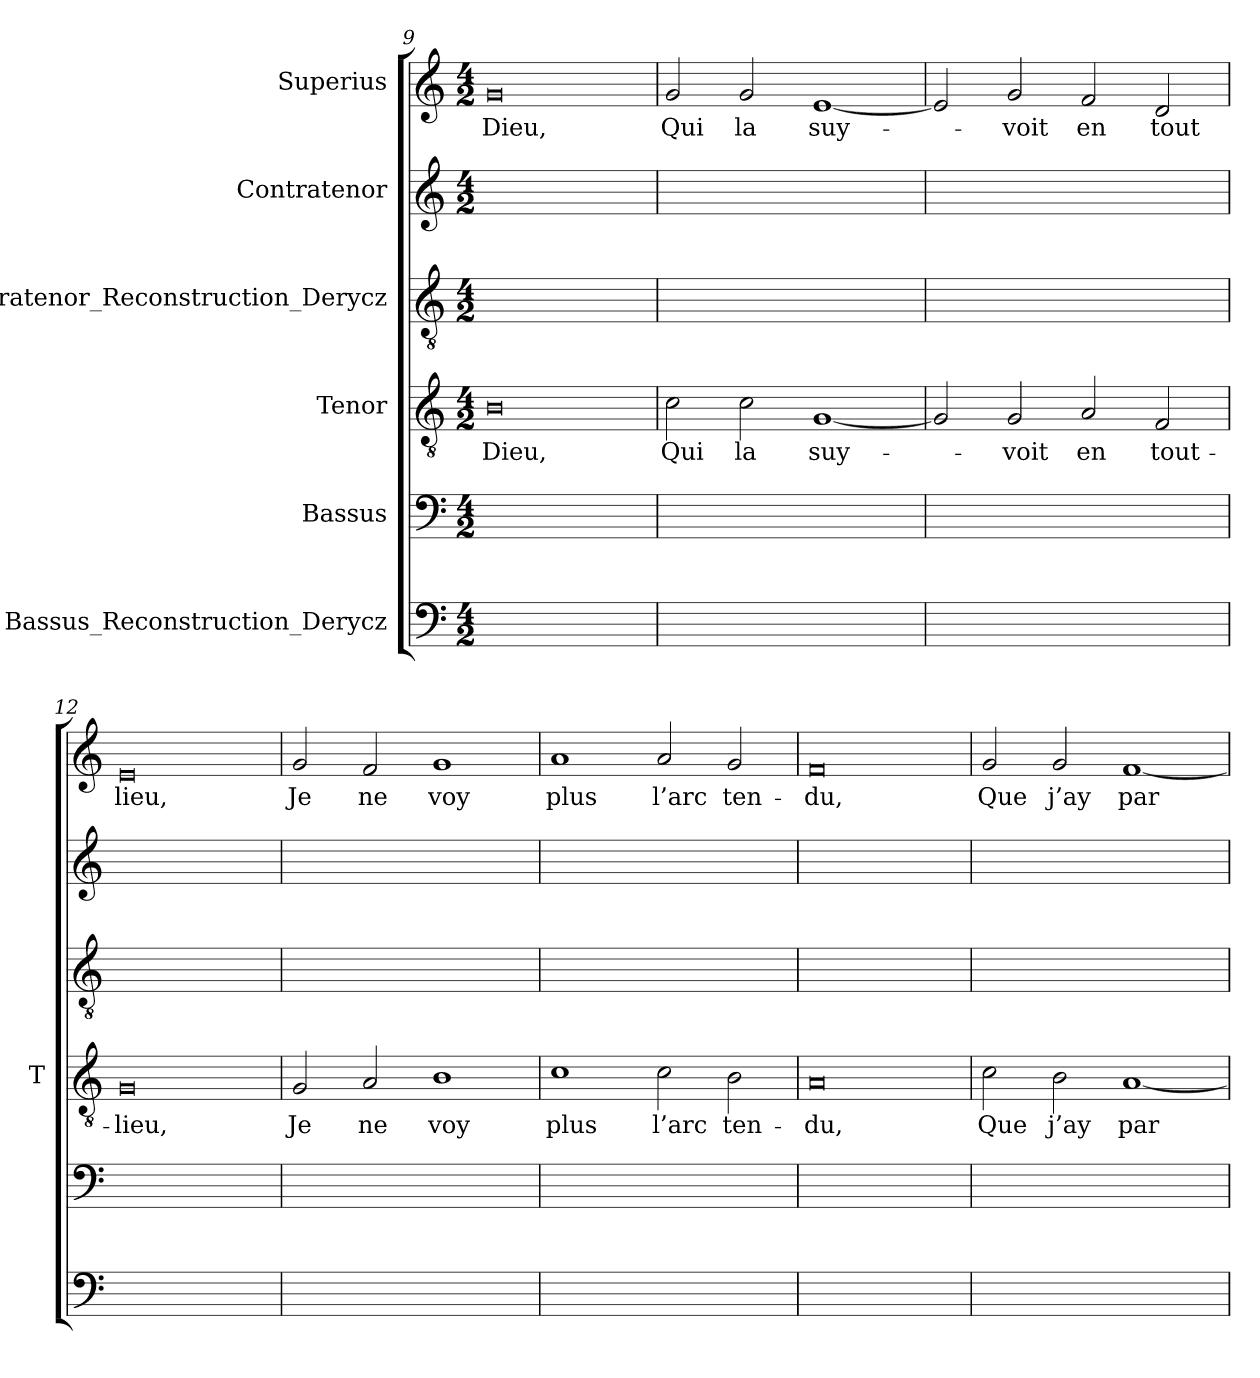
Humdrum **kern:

**kern	**kern	**kern	**text	**kern	**kern	**kern	**text
*part6	*part5	*part4	*part4	*part3	*part2	*part1	*part1
*staff6	*staff5	*staff4	*staff4	*staff3	*staff2	*staff1	*staff1
*I"Bassus_Reconstruction_Derycz	*I"Bassus	*I"Tenor	*	*I"Contratenor_Reconstruction_Derycz	*I"Contratenor	*I"Superius	*
*	*	*I'T	*	*	*	*	*
*clefF4	*clefF4	*clefGv2	*	*clefGv2	*clefG2	*clefG2	*
*k[]	*k[]	*k[]	*	*k[]	*k[]	*k[]	*
*M4/2	*M4/2	*M4/2	*	*M4/2	*M4/2	*M4/2	*
=9	=9	=9	=9	=9	=9	=9	=9
0ryy	0ryy	0B	-Dieu,	0ryy	0ryy	0g	-Dieu,
=10	=10	=10	=10	=10	=10	=10	=10
0ryy	0ryy	2c	-Qui	0ryy	0ryy	2g	-Qui
.	.	2c	-la	.	.	2g	-la
.	.	[1G	suy-	.	.	[1e	suy-
=11	=11	=11	=11	=11	=11	=11	=11
0ryy	0ryy	2G]	.	0ryy	0ryy	2e]	.
.	.	2G	-voit	.	.	2g	-voit
.	.	2A	-en	.	.	2f	-en
.	.	2F	tout-	.	.	2d	-tout
=12	=12	=12	=12	=12	=12	=12	=12
0ryy	0ryy	0G	-lieu,	0ryy	0ryy	0e	-lieu,
=13	=13	=13	=13	=13	=13	=13	=13
0ryy	0ryy	2G	-Je	0ryy	0ryy	2g	-Je
.	.	2A	-ne	.	.	2f	-ne
.	.	1B	-voy	.	.	1g	-voy
=14	=14	=14	=14	=14	=14	=14	=14
0ryy	0ryy	1c	-plus	0ryy	0ryy	1a	-plus
.	.	2c	-l’arc	.	.	2a	-l’arc
.	.	2B	ten-	.	.	2g	ten-
=15	=15	=15	=15	=15	=15	=15	=15
0ryy	0ryy	0A	-du,	0ryy	0ryy	0f	-du,
=16	=16	=16	=16	=16	=16	=16	=16
0ryy	0ryy	2c	-Que	0ryy	0ryy	2g	-Que
.	.	2B	-j’ay	.	.	2g	-j’ay
.	.	[1A	-par	.	.	[1f	-par
=	=	=	=	=	=	=	=
*-	*-	*-	*-	*-	*-	*-	*-
